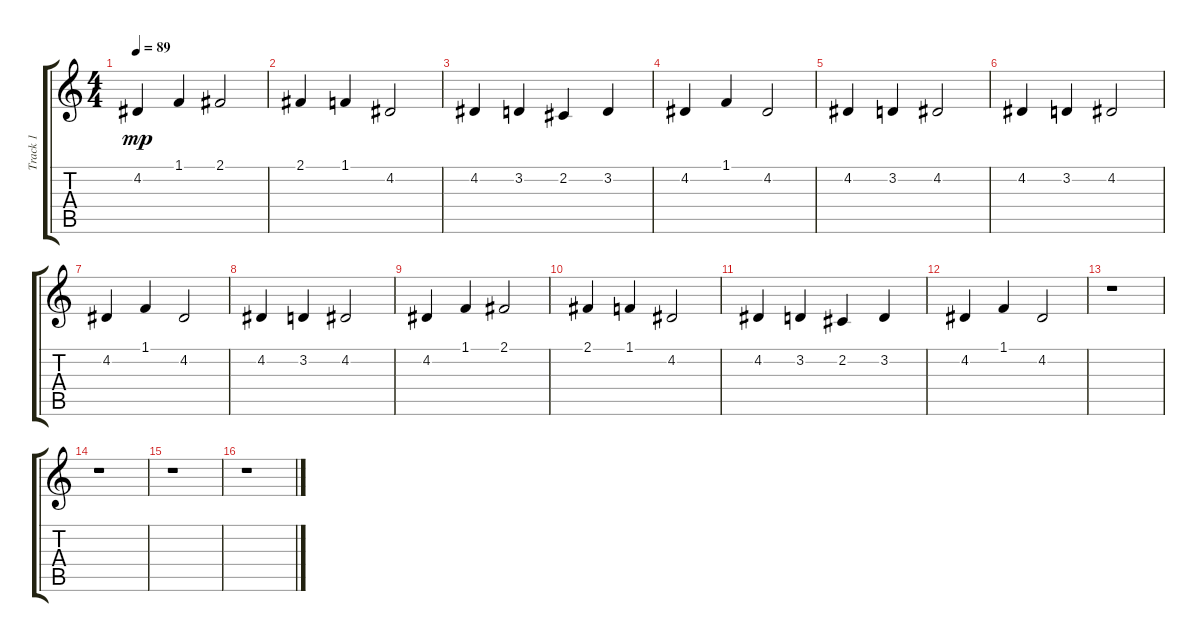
\track ("Track 1" "Track 1") {instrument clarinet}
\staff {score tabs}
\tuning (E4 B3 G3 D3 A2 E2) {hide}
\ts (4 4)
\tempo 89
\clef g2
\ks c
4.2.4{dy mp} 1.1.4 2.1.2 |
2.1.4 1.1.4 4.2.2 |
4.2.4 3.2.4 2.2.4 3.2.4 |
4.2.4 1.1.4 4.2.2 |
4.2.4 3.2.4 4.2.2 |
4.2.4 3.2.4 4.2.2 |
4.2.4 1.1.4 4.2.2 |
4.2.4 3.2.4 4.2.2 |
4.2.4 1.1.4 2.1.2 |
2.1.4 1.1.4 4.2.2 |
4.2.4 3.2.4 2.2.4 3.2.4 |
4.2.4 1.1.4 4.2.2 |
r.1 |
r.1 |
r.1 |
r.1
